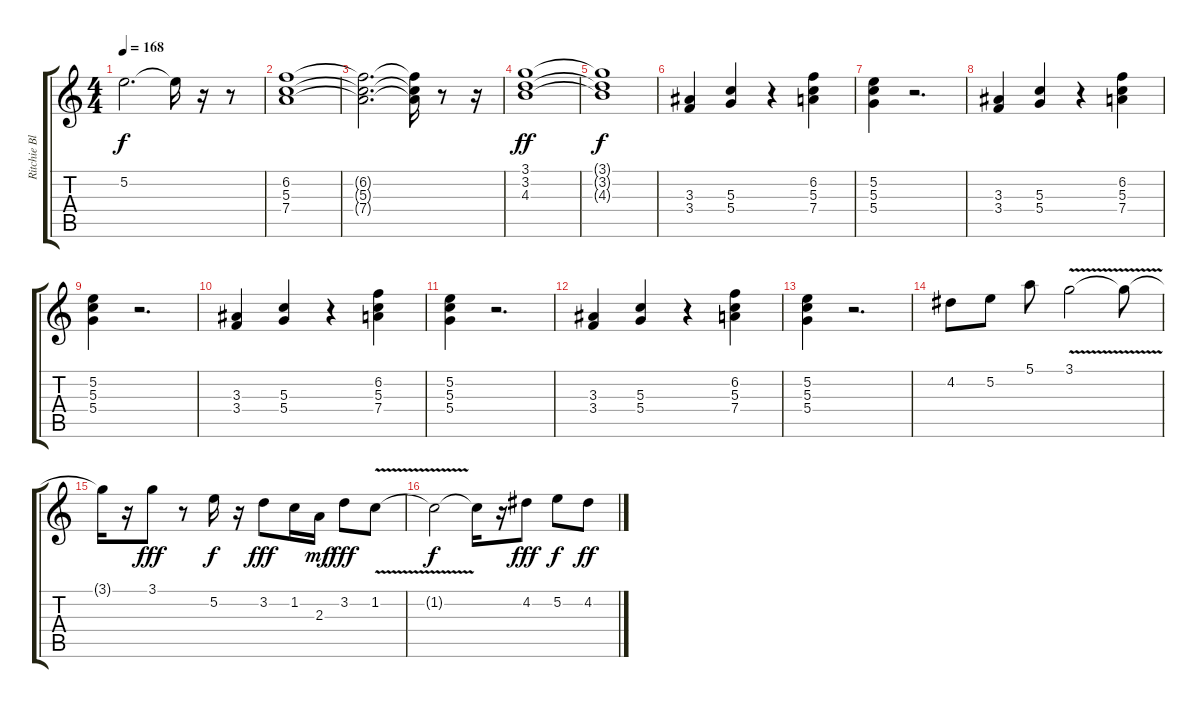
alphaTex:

\track ("Ritchie Blackmore" "Ritchie Bl") {instrument distortionguitar}
\staff {score tabs}
\tuning (E4 B3 G3 D3 A2 E2) {hide}
\ts (4 4)
\tempo 168
\clef g2
\ks c
5.2{t}.2{d dy f} 5.2{t}.16 r.16 r.8 |
(6.2 5.3 7.4).1 |
(6.2{t} 5.3{t} 7.4{t}).2{d} (6.2{t} 5.3{t} 7.4{t}).16 r.8 r.16 |
(3.1 3.2 4.3).1{dy ff} |
(3.1{t} 3.2{t} 4.3{t}).1{dy f} |
(3.3 3.4).4 (5.3 5.4).4 r.4 (6.2 5.3 7.4).4 |
(5.2 5.3 5.4).4 r.2{d} |
(3.3 3.4).4 (5.3 5.4).4 r.4 (6.2 5.3 7.4).4 |
(5.2 5.3 5.4).4 r.2{d} |
(3.3 3.4).4 (5.3 5.4).4 r.4 (6.2 5.3 7.4).4 |
(5.2 5.3 5.4).4 r.2{d} |
(3.3 3.4).4 (5.3 5.4).4 r.4 (6.2 5.3 7.4).4 |
(5.2 5.3 5.4).4 r.2{d} |
4.2.8 5.2.8 5.1.8 3.1{v}.2 3.1{t}.8 |
3.1{t}.16 r.16 3.1.8{dy fff} r.8 5.2.16{dy f} r.16 3.2.8{dy fff} 1.2.16 2.3.16{dy mf} 3.2.8{dy fff} 1.2{v}.8 |
1.2{t}.2{dy f} 1.2{t}.16 r.16 4.2.8{dy fff} 5.2.8{dy f} 4.2.8{dy ff}
